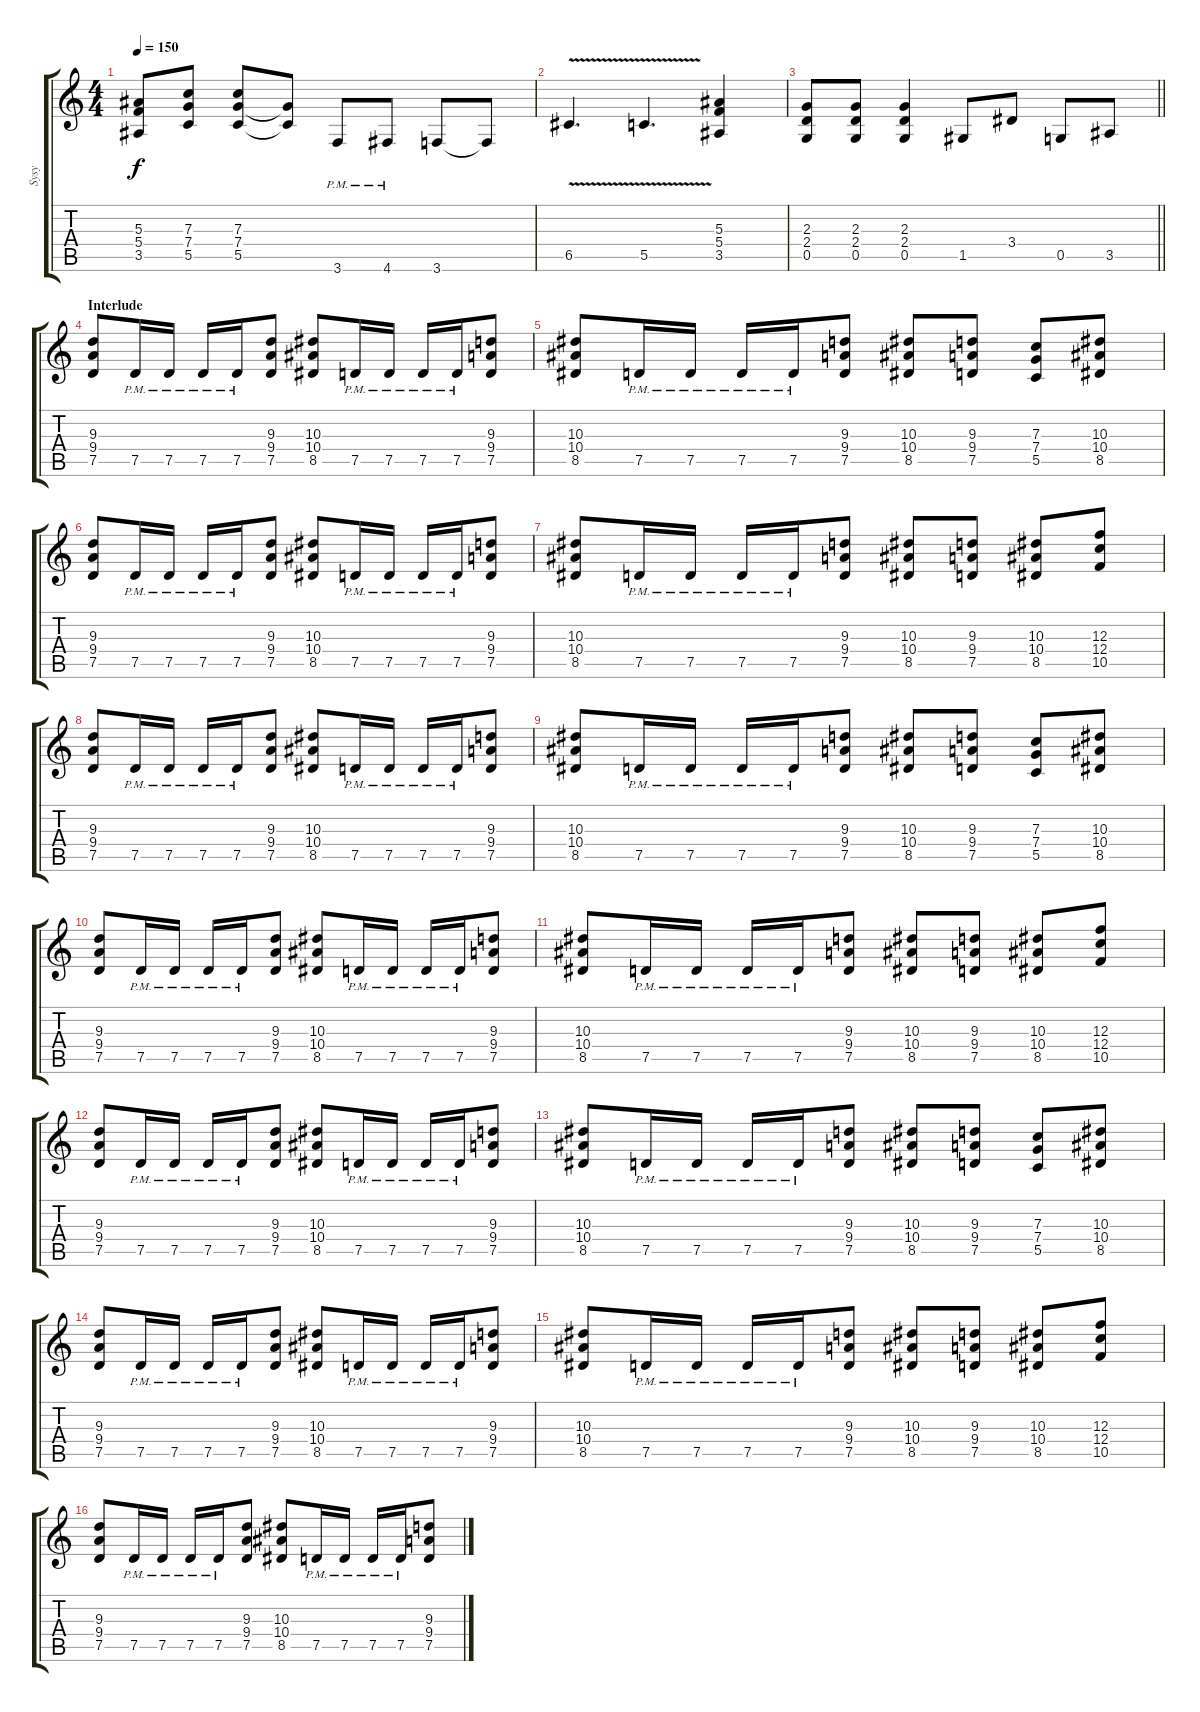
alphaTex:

\track ("Sysy" "Sysy") {instrument distortionguitar}
\staff {score tabs}
\tuning (D4 A3 F3 C3 G2 D2) {hide}
\ts (4 4)
\tempo 150
\clef g2
\ks c
(5.3 5.4 3.5).8{dy f} (7.3 7.4 5.5).8 (7.3 7.4 5.5).8 (7.4{t} 5.5{t}).8 3.6{pm}.8 4.6{pm}.8 3.6.8 3.6{t}.8 |
6.5{v}.4{d} 5.5{v}.4{d} (5.3 5.4 3.5).4 |
\barLineRight lightlight
(2.3 2.4 0.5).8 (2.3 2.4 0.5).8 (2.3 2.4 0.5).4 1.5.8 3.4.8 0.5.8 3.5.8 |
\section ("" "Interlude")
(9.3 9.4 7.5).8 7.5{pm}.16 7.5{pm}.16 7.5{pm}.16 7.5{pm}.16 (9.3 9.4 7.5).8 (10.3 10.4 8.5).8 7.5{pm}.16 7.5{pm}.16 7.5{pm}.16 7.5{pm}.16 (9.3 9.4 7.5).8 |
(10.3 10.4 8.5).8 7.5{pm}.16 7.5{pm}.16 7.5{pm}.16 7.5{pm}.16 (9.3 9.4 7.5).8 (10.3 10.4 8.5).8 (9.3 9.4 7.5).8 (7.3 7.4 5.5).8 (10.3 10.4 8.5).8 |
(9.3 9.4 7.5).8 7.5{pm}.16 7.5{pm}.16 7.5{pm}.16 7.5{pm}.16 (9.3 9.4 7.5).8 (10.3 10.4 8.5).8 7.5{pm}.16 7.5{pm}.16 7.5{pm}.16 7.5{pm}.16 (9.3 9.4 7.5).8 |
(10.3 10.4 8.5).8 7.5{pm}.16 7.5{pm}.16 7.5{pm}.16 7.5{pm}.16 (9.3 9.4 7.5).8 (10.3 10.4 8.5).8 (9.3 9.4 7.5).8 (10.3 10.4 8.5).8 (12.3 12.4 10.5).8 |
(9.3 9.4 7.5).8 7.5{pm}.16 7.5{pm}.16 7.5{pm}.16 7.5{pm}.16 (9.3 9.4 7.5).8 (10.3 10.4 8.5).8 7.5{pm}.16 7.5{pm}.16 7.5{pm}.16 7.5{pm}.16 (9.3 9.4 7.5).8 |
(10.3 10.4 8.5).8 7.5{pm}.16 7.5{pm}.16 7.5{pm}.16 7.5{pm}.16 (9.3 9.4 7.5).8 (10.3 10.4 8.5).8 (9.3 9.4 7.5).8 (7.3 7.4 5.5).8 (10.3 10.4 8.5).8 |
(9.3 9.4 7.5).8 7.5{pm}.16 7.5{pm}.16 7.5{pm}.16 7.5{pm}.16 (9.3 9.4 7.5).8 (10.3 10.4 8.5).8 7.5{pm}.16 7.5{pm}.16 7.5{pm}.16 7.5{pm}.16 (9.3 9.4 7.5).8 |
(10.3 10.4 8.5).8 7.5{pm}.16 7.5{pm}.16 7.5{pm}.16 7.5{pm}.16 (9.3 9.4 7.5).8 (10.3 10.4 8.5).8 (9.3 9.4 7.5).8 (10.3 10.4 8.5).8 (12.3 12.4 10.5).8 |
(9.3 9.4 7.5).8 7.5{pm}.16 7.5{pm}.16 7.5{pm}.16 7.5{pm}.16 (9.3 9.4 7.5).8 (10.3 10.4 8.5).8 7.5{pm}.16 7.5{pm}.16 7.5{pm}.16 7.5{pm}.16 (9.3 9.4 7.5).8 |
(10.3 10.4 8.5).8 7.5{pm}.16 7.5{pm}.16 7.5{pm}.16 7.5{pm}.16 (9.3 9.4 7.5).8 (10.3 10.4 8.5).8 (9.3 9.4 7.5).8 (7.3 7.4 5.5).8 (10.3 10.4 8.5).8 |
(9.3 9.4 7.5).8 7.5{pm}.16 7.5{pm}.16 7.5{pm}.16 7.5{pm}.16 (9.3 9.4 7.5).8 (10.3 10.4 8.5).8 7.5{pm}.16 7.5{pm}.16 7.5{pm}.16 7.5{pm}.16 (9.3 9.4 7.5).8 |
(10.3 10.4 8.5).8 7.5{pm}.16 7.5{pm}.16 7.5{pm}.16 7.5{pm}.16 (9.3 9.4 7.5).8 (10.3 10.4 8.5).8 (9.3 9.4 7.5).8 (10.3 10.4 8.5).8 (12.3 12.4 10.5).8 |
(9.3 9.4 7.5).8 7.5{pm}.16 7.5{pm}.16 7.5{pm}.16 7.5{pm}.16 (9.3 9.4 7.5).8 (10.3 10.4 8.5).8 7.5{pm}.16 7.5{pm}.16 7.5{pm}.16 7.5{pm}.16 (9.3 9.4 7.5).8
